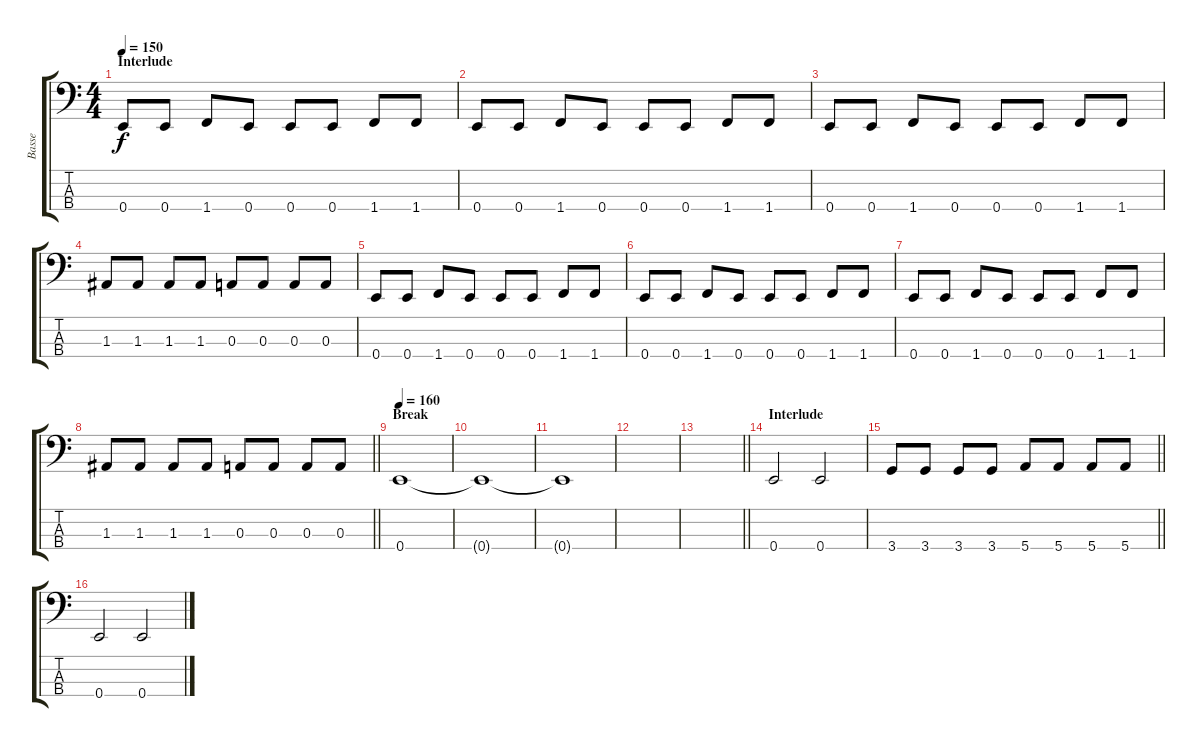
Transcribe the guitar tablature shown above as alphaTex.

\track ("Basse" "Basse") {instrument electricbassfinger}
\staff {score tabs}
\tuning (G2 D2 A1 E1) {hide}
\ts (4 4)
\section ("" "Interlude")
\tempo 150
\clef f4
\ks c
0.4.8{dy f} 0.4.8 1.4.8 0.4.8 0.4.8 0.4.8 1.4.8 1.4.8 |
0.4.8 0.4.8 1.4.8 0.4.8 0.4.8 0.4.8 1.4.8 1.4.8 |
0.4.8 0.4.8 1.4.8 0.4.8 0.4.8 0.4.8 1.4.8 1.4.8 |
1.3.8 1.3.8 1.3.8 1.3.8 0.3.8 0.3.8 0.3.8 0.3.8 |
0.4.8 0.4.8 1.4.8 0.4.8 0.4.8 0.4.8 1.4.8 1.4.8 |
0.4.8 0.4.8 1.4.8 0.4.8 0.4.8 0.4.8 1.4.8 1.4.8 |
0.4.8 0.4.8 1.4.8 0.4.8 0.4.8 0.4.8 1.4.8 1.4.8 |
\barLineRight lightlight
1.3.8 1.3.8 1.3.8 1.3.8 0.3.8 0.3.8 0.3.8 0.3.8 |
\section ("" "Break")
\tempo 160
0.4.1 |
0.4{t}.1 |
0.4{t}.1 |
|
\barLineRight lightlight
|
\section ("" "Interlude")
0.4.2 0.4.2 |
\barLineRight lightlight
3.4.8 3.4.8 3.4.8 3.4.8 5.4.8 5.4.8 5.4.8 5.4.8 |
0.4.2 0.4.2
